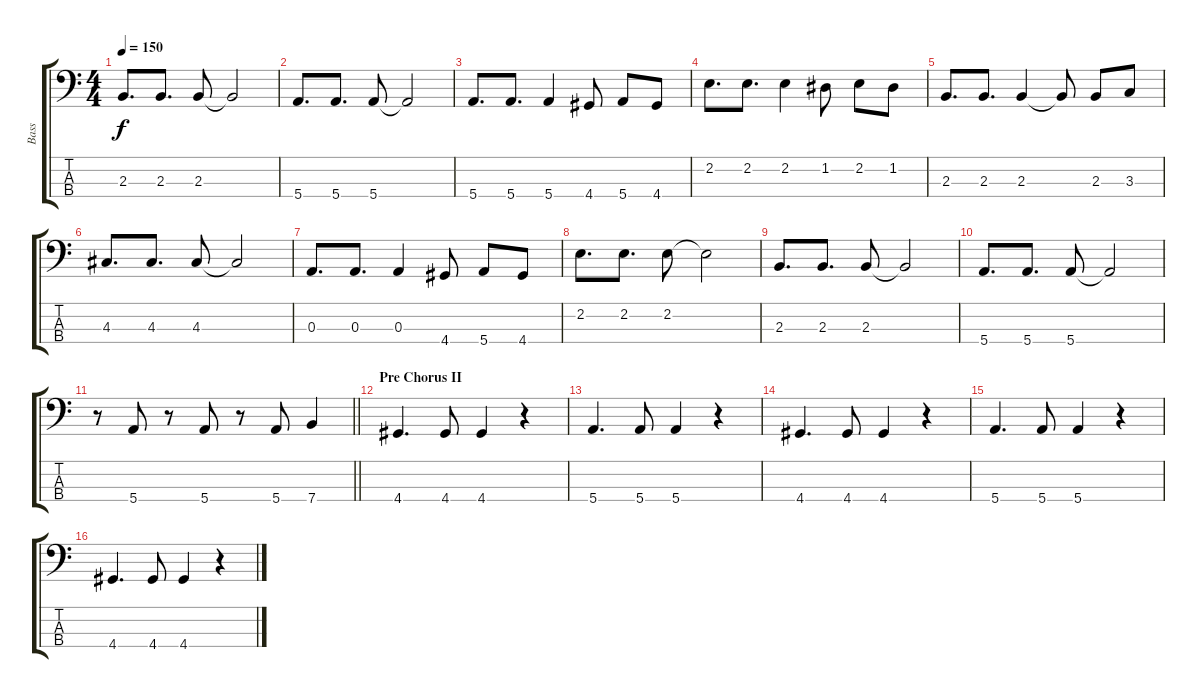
\track ("Bass" "Bass") {instrument electricbassfinger}
\staff {score tabs}
\tuning (G2 D2 A1 E1) {hide}
\ts (4 4)
\tempo 150
\clef f4
\ks c
2.3.8{d dy f} 2.3.8{d} 2.3.8 2.3{t}.2 |
5.4.8{d} 5.4.8{d} 5.4.8 5.4{t}.2 |
5.4.8{d} 5.4.8{d} 5.4.4 4.4.8 5.4.8 4.4.8 |
2.2.8{d} 2.2.8{d} 2.2.4 1.2.8 2.2.8 1.2.8 |
2.3.8{d} 2.3.8{d} 2.3.4 2.3{t}.8 2.3.8 3.3.8 |
4.3.8{d} 4.3.8{d} 4.3.8 4.3{t}.2 |
0.3.8{d} 0.3.8{d} 0.3.4 4.4.8 5.4.8 4.4.8 |
2.2.8{d} 2.2.8{d} 2.2.8 2.2{t}.2 |
2.3.8{d} 2.3.8{d} 2.3.8 2.3{t}.2 |
5.4.8{d} 5.4.8{d} 5.4.8 5.4{t}.2 |
\barLineRight lightlight
r.8 5.4.8 r.8 5.4.8 r.8 5.4.8 7.4.4 |
\section ("" "Pre Chorus II")
4.4.4{d} 4.4.8 4.4.4 r.4 |
5.4.4{d} 5.4.8 5.4.4 r.4 |
4.4.4{d} 4.4.8 4.4.4 r.4 |
5.4.4{d} 5.4.8 5.4.4 r.4 |
4.4.4{d} 4.4.8 4.4.4 r.4
